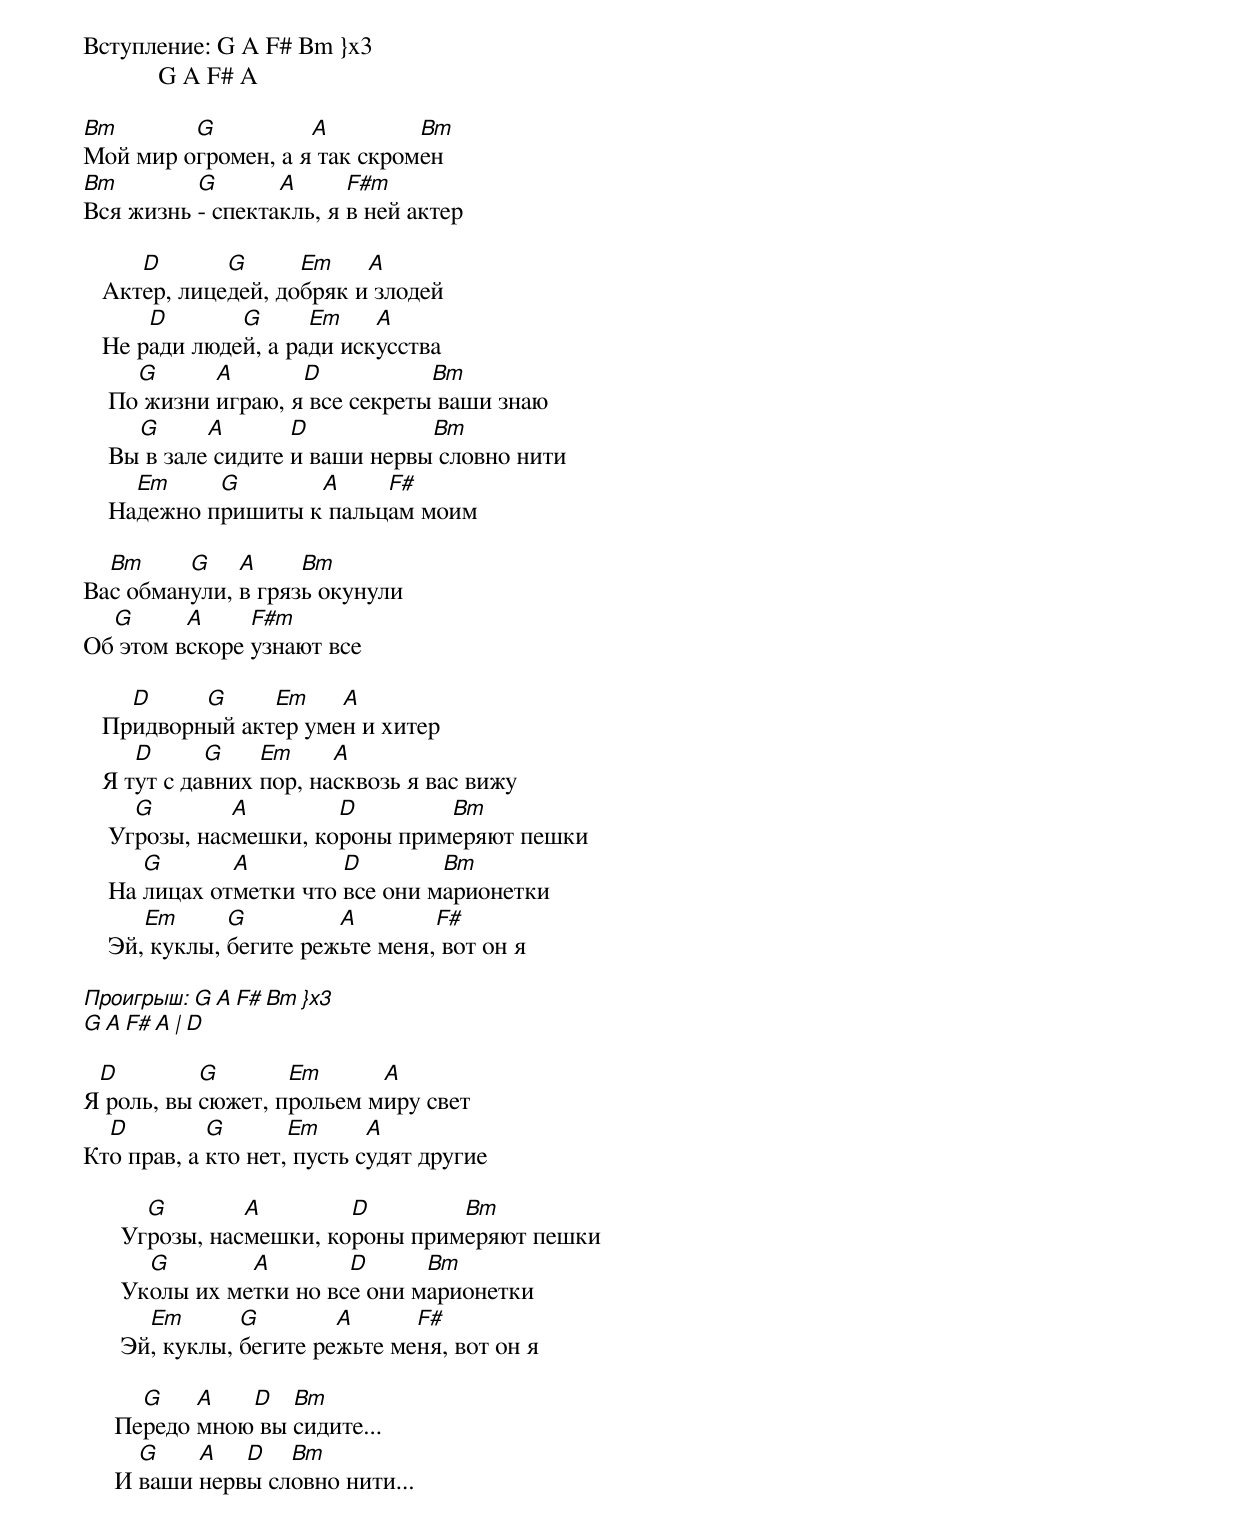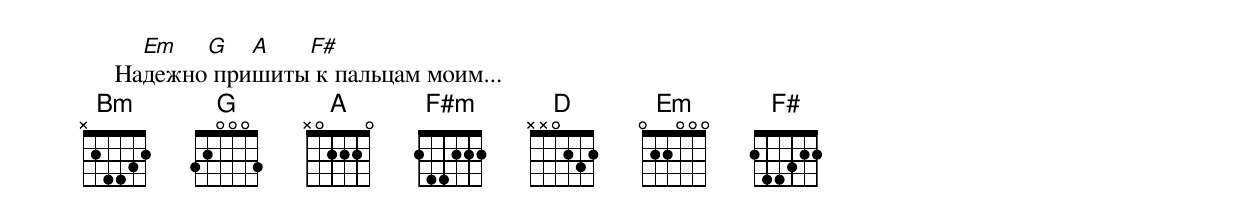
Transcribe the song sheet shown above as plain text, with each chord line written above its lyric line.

Вступление: G A F# Bm }x3
            G A F# A

Bm       G          A         Bm
Мой мир огромен, а я так скромен
Bm        G       A      F#m
Вся жизнь - спектакль, я в ней актер

      D       G      Em    A
   Актер, лицедей, добряк и злодей
       D       G      Em    A
   Не ради людей, а ради искусства
      G      A       D           Bm
    По жизни играю, я все секреты ваши знаю
      G      A       D           Bm
    Вы в зале сидите и ваши нервы словно нити
      Em     G       A     F#
    Надежно пришиты к пальцам моим

  Bm     G    A     Bm
Вас обманули, в грязь окунули
  G      A     F#m
Об этом вскоре узнают все

     D     G     Em    A
   Придворный актер умен и хитер
      D      G    Em     A
   Я тут с давних пор, насквозь я вас вижу
      G        A        D        Bm
    Угрозы, насмешки, короны примеряют пешки
       G       A         D        Bm
    На лицах отметки что все они марионетки
       Em      G         A        F#
    Эй, куклы, бегите режьте меня, вот он я

Проигрыш: G A F# Bm }x3
          G A F# A | D

 D         G       Em      A
Я роль, вы сюжет, прольем миру свет
  D         G       Em      A
Кто прав, а кто нет, пусть судят другие

        G        A        D        Bm
      Угрозы, насмешки, короны примеряют пешки
        G        A        D      Bm
      Уколы их метки но все они марионетки
        Em       G        A      F#
      Эй, куклы, бегите режьте меня, вот он я

       G    A   D   Bm
     Передо мною вы сидите...
       G    A   D   Bm
     И ваши нервы словно нити...
       Em   G   A   F#
     Надежно пришиты к пальцам моим...
